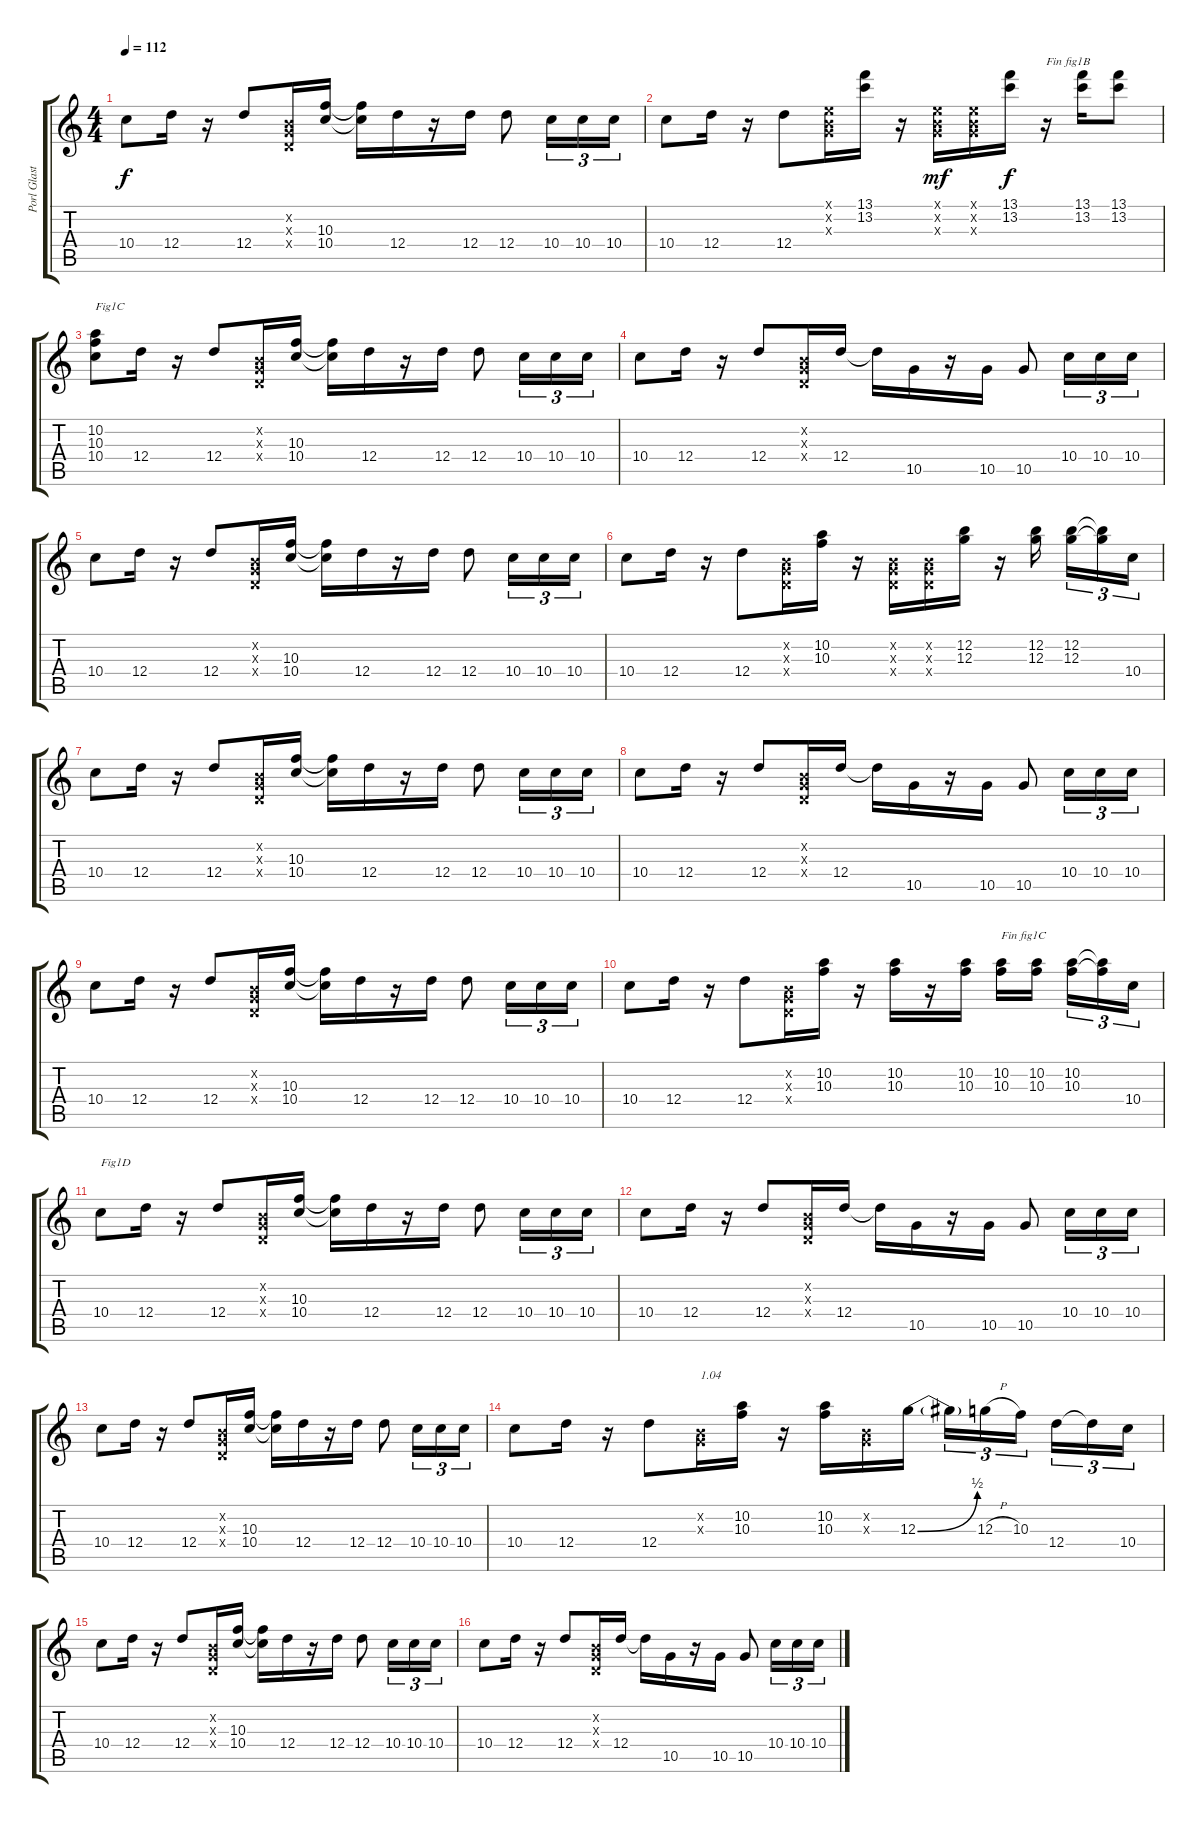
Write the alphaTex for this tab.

\track ("Porl Glastonbury 1990" "Porl Glast") {mute instrument electricguitarclean}
\staff {score tabs}
\tuning (E4 B3 G3 D3 A2 E2) {hide}
\ts (4 4)
\tempo 112
\clef g2
\ks c
10.4.8{dy f} 12.4.16 r.16 12.4.8 (0.2{x} 0.3{x} 0.4{x}).16 (10.3 10.4).16 (10.3{t} 10.4{t}).16 12.4.16 r.16 12.4.16 12.4.8 10.4.16{tu (3 2)} 10.4.16{tu (3 2)} 10.4.16{tu (3 2)} |
10.4.8 12.4.16 r.16 12.4.8 (0.1{x} 0.2{x} 0.3{x}).16 (13.1 13.2).16 r.16 (0.1{x} 0.2{x} 0.3{x}).16{dy mf} (0.1{x} 0.2{x} 0.3{x}).16 (13.1 13.2).16{dy f} r.16{txt "Fin fig1B"} (13.1 13.2).16 (13.1 13.2).8 |
(10.2 10.3 10.4).8{txt "Fig1C"} 12.4.16 r.16 12.4.8 (0.2{x} 0.3{x} 0.4{x}).16 (10.3 10.4).16 (10.3{t} 10.4{t}).16 12.4.16 r.16 12.4.16 12.4.8 10.4.16{tu (3 2)} 10.4.16{tu (3 2)} 10.4.16{tu (3 2)} |
10.4.8 12.4.16 r.16 12.4.8 (0.2{x} 0.3{x} 0.4{x}).16 12.4.16 12.4{t}.16 10.5.16 r.16 10.5.16 10.5.8 10.4.16{tu (3 2)} 10.4.16{tu (3 2)} 10.4.16{tu (3 2)} |
10.4.8 12.4.16 r.16 12.4.8 (0.2{x} 0.3{x} 0.4{x}).16 (10.3 10.4).16 (10.3{t} 10.4{t}).16 12.4.16 r.16 12.4.16 12.4.8 10.4.16{tu (3 2)} 10.4.16{tu (3 2)} 10.4.16{tu (3 2)} |
10.4.8 12.4.16 r.16 12.4.8 (0.2{x} 0.3{x} 0.4{x}).16 (10.2 10.3).16 r.16 (0.2{x} 0.3{x} 0.4{x}).16 (0.2{x} 0.3{x} 0.4{x}).16 (12.2 12.3).16 r.16 (12.2 12.3).16{beam splitsecondary} (12.2 12.3).16{tu (3 2)} (12.2{t} 12.3{t}).16{tu (3 2)} 10.4.16{tu (3 2)} |
10.4.8 12.4.16 r.16 12.4.8 (0.2{x} 0.3{x} 0.4{x}).16 (10.3 10.4).16 (10.3{t} 10.4{t}).16 12.4.16 r.16 12.4.16 12.4.8 10.4.16{tu (3 2)} 10.4.16{tu (3 2)} 10.4.16{tu (3 2)} |
10.4.8 12.4.16 r.16 12.4.8 (0.2{x} 0.3{x} 0.4{x}).16 12.4.16 12.4{t}.16 10.5.16 r.16 10.5.16 10.5.8 10.4.16{tu (3 2)} 10.4.16{tu (3 2)} 10.4.16{tu (3 2)} |
10.4.8 12.4.16 r.16 12.4.8 (0.2{x} 0.3{x} 0.4{x}).16 (10.3 10.4).16 (10.3{t} 10.4{t}).16 12.4.16 r.16 12.4.16 12.4.8 10.4.16{tu (3 2)} 10.4.16{tu (3 2)} 10.4.16{tu (3 2)} |
10.4.8 12.4.16 r.16 12.4.8 (0.2{x} 0.3{x} 0.4{x}).16 (10.2 10.3).16 r.16 (10.2 10.3).16 r.16 (10.2 10.3).16 (10.2 10.3).16{txt "Fin fig1C"} (10.2 10.3).16{beam splitsecondary} (10.2 10.3).16{tu (3 2)} (10.2{t} 10.3{t}).16{tu (3 2)} 10.4.16{tu (3 2)} |
10.4.8{txt "Fig1D"} 12.4.16 r.16 12.4.8 (0.2{x} 0.3{x} 0.4{x}).16 (10.3 10.4).16 (10.3{t} 10.4{t}).16 12.4.16 r.16 12.4.16 12.4.8 10.4.16{tu (3 2)} 10.4.16{tu (3 2)} 10.4.16{tu (3 2)} |
10.4.8 12.4.16 r.16 12.4.8 (0.2{x} 0.3{x} 0.4{x}).16 12.4.16 12.4{t}.16 10.5.16 r.16 10.5.16 10.5.8 10.4.16{tu (3 2)} 10.4.16{tu (3 2)} 10.4.16{tu (3 2)} |
10.4.8 12.4.16 r.16 12.4.8 (0.2{x} 0.3{x} 0.4{x}).16 (10.3 10.4).16 (10.3{t} 10.4{t}).16 12.4.16 r.16 12.4.16 12.4.8 10.4.16{tu (3 2)} 10.4.16{tu (3 2)} 10.4.16{tu (3 2)} |
10.4.8 12.4.16 r.16 12.4.8 (0.2{x} 0.3{x}).16{txt "1.04"} (10.2 10.3).16 r.16 (10.2 10.3).16 (0.2{x} 0.3{x}).16 12.3{be (bend 0 0 60 2)}.16 12.3{t}.16{tu (3 2)} 12.3{h}.16{tu (3 2)} 10.3.16{tu (3 2) beam splitsecondary} 12.4.16{tu (3 2)} 12.4{t}.16{tu (3 2)} 10.4.16{tu (3 2)} |
10.4.8 12.4.16 r.16 12.4.8 (0.2{x} 0.3{x} 0.4{x}).16 (10.3 10.4).16 (10.3{t} 10.4{t}).16 12.4.16 r.16 12.4.16 12.4.8 10.4.16{tu (3 2)} 10.4.16{tu (3 2)} 10.4.16{tu (3 2)} |
10.4.8 12.4.16 r.16 12.4.8 (0.2{x} 0.3{x} 0.4{x}).16 12.4.16 12.4{t}.16 10.5.16 r.16 10.5.16 10.5.8 10.4.16{tu (3 2)} 10.4.16{tu (3 2)} 10.4.16{tu (3 2)}
